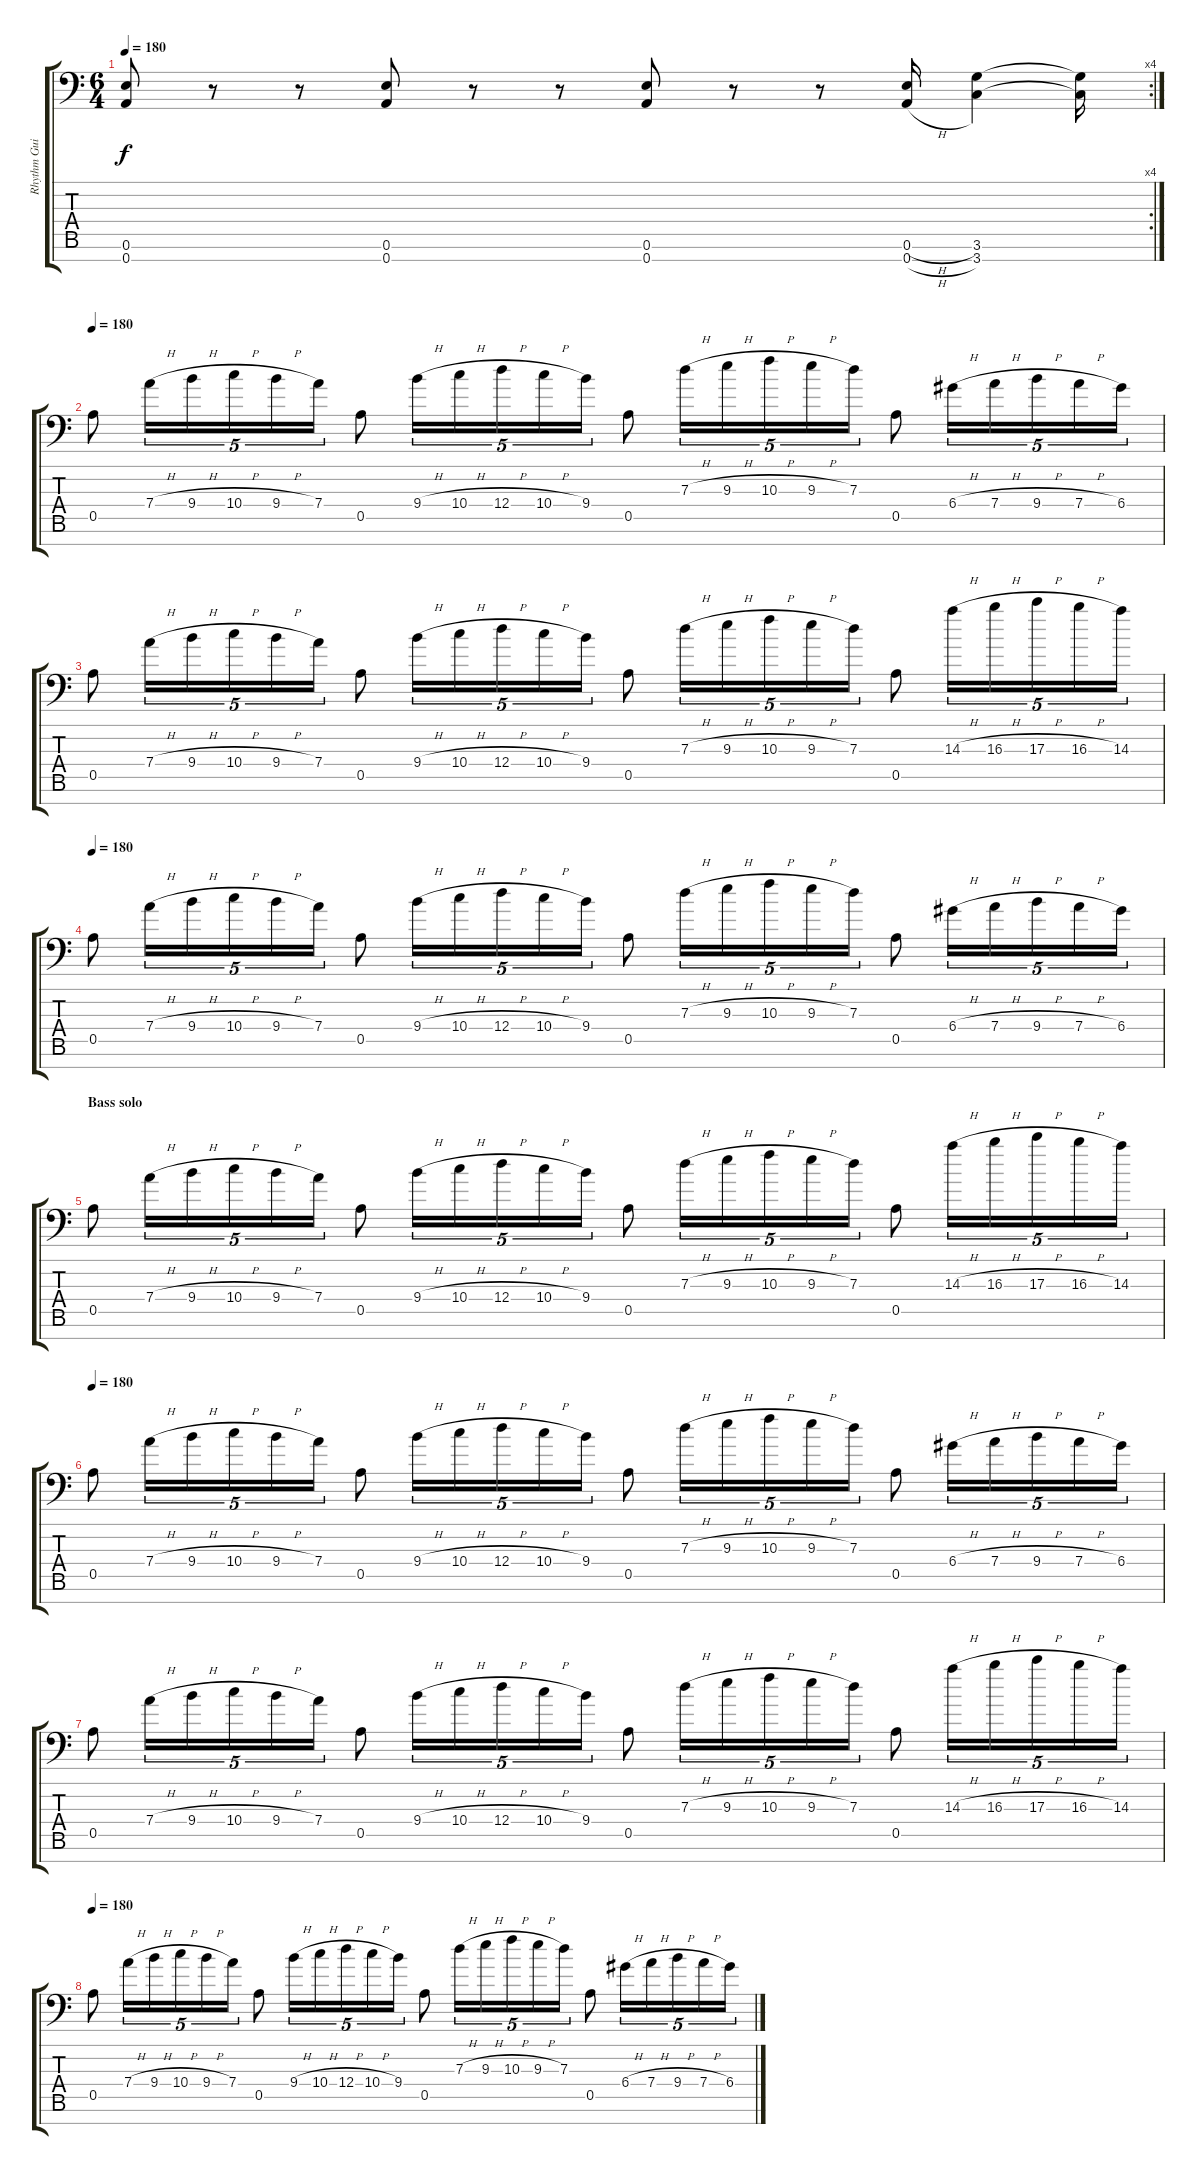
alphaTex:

\track ("Rhythm Guitar 2" "Rhythm Gui") {instrument distortionguitar}
\staff {score tabs}
\tuning (E4 B3 G3 D3 A2 E2 A1) {hide}
\rc 4
\ts (6 4)
\tempo 180
\clef f4
\ks c
(0.6 0.7).8{dy f} r.8 r.8 (0.6 0.7).8 r.8 r.8 (0.6 0.7).8 r.8 r.8 (0.6{h} 0.7{h}).16 (3.6 3.7).4 (3.6{t} 3.7{t}).16 |
\tempo 180
0.5.8{volume 14} 7.4{h}.16{tu (5 4)} 9.4{h}.16{tu (5 4)} 10.4{h}.16{tu (5 4)} 9.4{h}.16{tu (5 4)} 7.4.16{tu (5 4)} 0.5.8 9.4{h}.16{tu (5 4)} 10.4{h}.16{tu (5 4)} 12.4{h}.16{tu (5 4)} 10.4{h}.16{tu (5 4)} 9.4.16{tu (5 4)} 0.5.8 7.3{h}.16{tu (5 4)} 9.3{h}.16{tu (5 4)} 10.3{h}.16{tu (5 4)} 9.3{h}.16{tu (5 4)} 7.3.16{tu (5 4)} 0.5.8 6.4{h}.16{tu (5 4)} 7.4{h}.16{tu (5 4)} 9.4{h}.16{tu (5 4)} 7.4{h}.16{tu (5 4)} 6.4.16{tu (5 4)} |
0.5.8 7.4{h}.16{tu (5 4)} 9.4{h}.16{tu (5 4)} 10.4{h}.16{tu (5 4)} 9.4{h}.16{tu (5 4)} 7.4.16{tu (5 4)} 0.5.8 9.4{h}.16{tu (5 4)} 10.4{h}.16{tu (5 4)} 12.4{h}.16{tu (5 4)} 10.4{h}.16{tu (5 4)} 9.4.16{tu (5 4)} 0.5.8 7.3{h}.16{tu (5 4)} 9.3{h}.16{tu (5 4)} 10.3{h}.16{tu (5 4)} 9.3{h}.16{tu (5 4)} 7.3.16{tu (5 4)} 0.5.8 14.3{h}.16{tu (5 4)} 16.3{h}.16{tu (5 4)} 17.3{h}.16{tu (5 4)} 16.3{h}.16{tu (5 4)} 14.3.16{tu (5 4)} |
\tempo 180
0.5.8 7.4{h}.16{tu (5 4)} 9.4{h}.16{tu (5 4)} 10.4{h}.16{tu (5 4)} 9.4{h}.16{tu (5 4)} 7.4.16{tu (5 4)} 0.5.8 9.4{h}.16{tu (5 4)} 10.4{h}.16{tu (5 4)} 12.4{h}.16{tu (5 4)} 10.4{h}.16{tu (5 4)} 9.4.16{tu (5 4)} 0.5.8 7.3{h}.16{tu (5 4)} 9.3{h}.16{tu (5 4)} 10.3{h}.16{tu (5 4)} 9.3{h}.16{tu (5 4)} 7.3.16{tu (5 4)} 0.5.8 6.4{h}.16{tu (5 4)} 7.4{h}.16{tu (5 4)} 9.4{h}.16{tu (5 4)} 7.4{h}.16{tu (5 4)} 6.4.16{tu (5 4)} |
\section ("" "Bass solo")
0.5.8 7.4{h}.16{tu (5 4)} 9.4{h}.16{tu (5 4)} 10.4{h}.16{tu (5 4)} 9.4{h}.16{tu (5 4)} 7.4.16{tu (5 4)} 0.5.8 9.4{h}.16{tu (5 4)} 10.4{h}.16{tu (5 4)} 12.4{h}.16{tu (5 4)} 10.4{h}.16{tu (5 4)} 9.4.16{tu (5 4)} 0.5.8 7.3{h}.16{tu (5 4)} 9.3{h}.16{tu (5 4)} 10.3{h}.16{tu (5 4)} 9.3{h}.16{tu (5 4)} 7.3.16{tu (5 4)} 0.5.8 14.3{h}.16{tu (5 4)} 16.3{h}.16{tu (5 4)} 17.3{h}.16{tu (5 4)} 16.3{h}.16{tu (5 4)} 14.3.16{tu (5 4)} |
\tempo 180
0.5.8 7.4{h}.16{tu (5 4)} 9.4{h}.16{tu (5 4)} 10.4{h}.16{tu (5 4)} 9.4{h}.16{tu (5 4)} 7.4.16{tu (5 4)} 0.5.8 9.4{h}.16{tu (5 4)} 10.4{h}.16{tu (5 4)} 12.4{h}.16{tu (5 4)} 10.4{h}.16{tu (5 4)} 9.4.16{tu (5 4)} 0.5.8 7.3{h}.16{tu (5 4)} 9.3{h}.16{tu (5 4)} 10.3{h}.16{tu (5 4)} 9.3{h}.16{tu (5 4)} 7.3.16{tu (5 4)} 0.5.8 6.4{h}.16{tu (5 4)} 7.4{h}.16{tu (5 4)} 9.4{h}.16{tu (5 4)} 7.4{h}.16{tu (5 4)} 6.4.16{tu (5 4)} |
0.5.8 7.4{h}.16{tu (5 4)} 9.4{h}.16{tu (5 4)} 10.4{h}.16{tu (5 4)} 9.4{h}.16{tu (5 4)} 7.4.16{tu (5 4)} 0.5.8 9.4{h}.16{tu (5 4)} 10.4{h}.16{tu (5 4)} 12.4{h}.16{tu (5 4)} 10.4{h}.16{tu (5 4)} 9.4.16{tu (5 4)} 0.5.8 7.3{h}.16{tu (5 4)} 9.3{h}.16{tu (5 4)} 10.3{h}.16{tu (5 4)} 9.3{h}.16{tu (5 4)} 7.3.16{tu (5 4)} 0.5.8 14.3{h}.16{tu (5 4)} 16.3{h}.16{tu (5 4)} 17.3{h}.16{tu (5 4)} 16.3{h}.16{tu (5 4)} 14.3.16{tu (5 4)} |
\tempo 180
0.5.8 7.4{h}.16{tu (5 4)} 9.4{h}.16{tu (5 4)} 10.4{h}.16{tu (5 4)} 9.4{h}.16{tu (5 4)} 7.4.16{tu (5 4)} 0.5.8 9.4{h}.16{tu (5 4)} 10.4{h}.16{tu (5 4)} 12.4{h}.16{tu (5 4)} 10.4{h}.16{tu (5 4)} 9.4.16{tu (5 4)} 0.5.8 7.3{h}.16{tu (5 4)} 9.3{h}.16{tu (5 4)} 10.3{h}.16{tu (5 4)} 9.3{h}.16{tu (5 4)} 7.3.16{tu (5 4)} 0.5.8 6.4{h}.16{tu (5 4)} 7.4{h}.16{tu (5 4)} 9.4{h}.16{tu (5 4)} 7.4{h}.16{tu (5 4)} 6.4.16{tu (5 4)}
